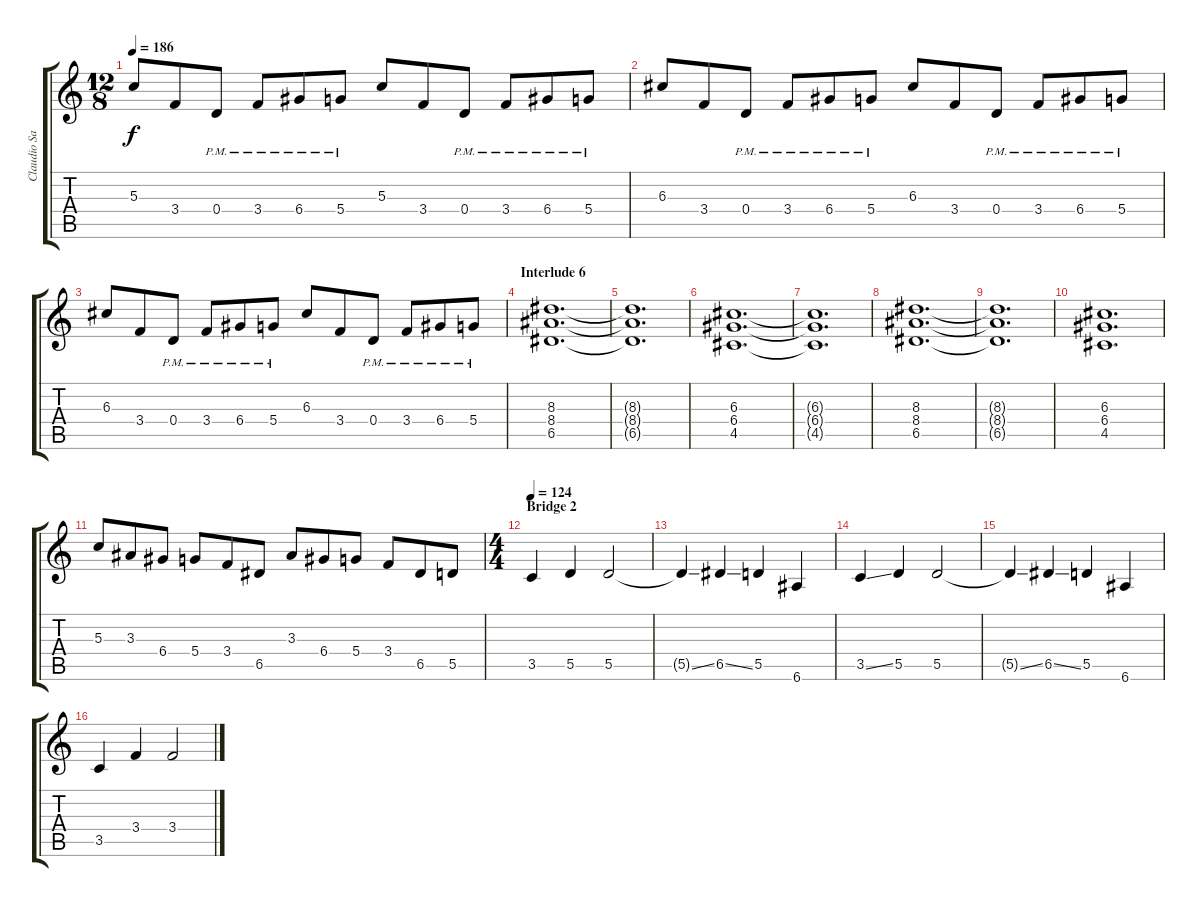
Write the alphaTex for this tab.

\track ("Claudio Sanchez" "Claudio Sa") {instrument distortionguitar}
\staff {score tabs}
\tuning (E4 B3 G3 D3 A2 E2) {hide}
\ts (12 8)
\tempo 186
\clef g2
\ks c
5.3.8{dy f} 3.4.8 0.4{pm}.8 3.4{pm}.8 6.4{pm}.8 5.4{pm}.8 5.3.8 3.4.8 0.4{pm}.8 3.4{pm}.8 6.4{pm}.8 5.4{pm}.8 |
6.3.8 3.4.8 0.4{pm}.8 3.4{pm}.8 6.4{pm}.8 5.4{pm}.8 6.3.8 3.4.8 0.4{pm}.8 3.4{pm}.8 6.4{pm}.8 5.4{pm}.8 |
6.3.8 3.4.8 0.4{pm}.8 3.4{pm}.8 6.4{pm}.8 5.4{pm}.8 6.3.8 3.4.8 0.4{pm}.8 3.4{pm}.8 6.4{pm}.8 5.4{pm}.8 |
\section ("" "Interlude 6")
(8.3 8.4 6.5).1{d} |
(8.3{t} 8.4{t} 6.5{t}).1{d} |
(6.3 6.4 4.5).1{d} |
(6.3{t} 6.4{t} 4.5{t}).1{d} |
(8.3 8.4 6.5).1{d} |
(8.3{t} 8.4{t} 6.5{t}).1{d} |
(6.3 6.4 4.5).1{d} |
5.3.8 3.3.8 6.4.8 5.4.8 3.4.8 6.5.8 3.3.8 6.4.8 5.4.8 3.4.8 6.5.8 5.5.8 |
\ts (4 4)
\section ("" "Bridge 2")
\tempo 124
3.5.4 5.5.4 5.5.2 |
5.5{ss t}.4 6.5{ss}.4 5.5.4 6.6.4 |
3.5{ss}.4 5.5.4 5.5.2 |
5.5{ss t}.4 6.5{ss}.4 5.5.4 6.6.4 |
3.5.4 3.4.4 3.4.2
